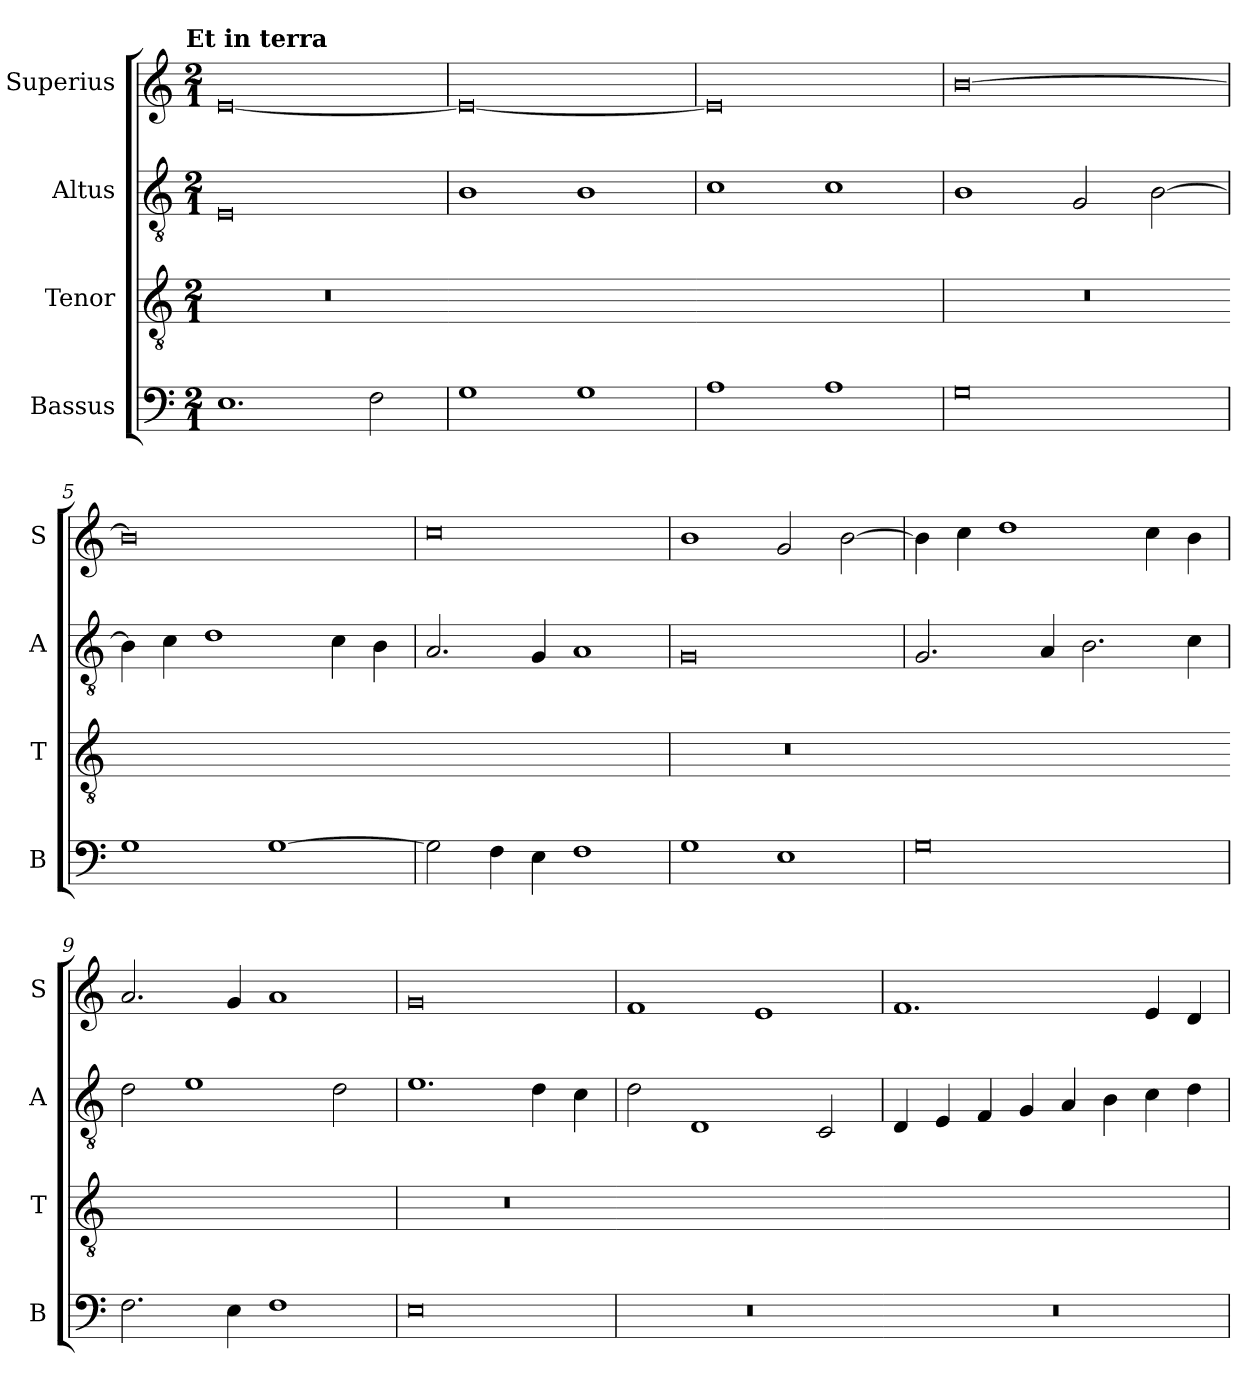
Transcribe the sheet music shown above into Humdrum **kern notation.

**kern	**kern	**kern	**kern
*part4	*part3	*part2	*part1
*staff4	*staff3	*staff2	*staff1
*I"Bassus	*I"Tenor	*I"Altus	*I"Superius
*I'B	*I'T	*I'A	*I'S
*clefF4	*clefGv2	*clefGv2	*clefG2
*k[]	*k[]	*k[]	*k[]
!!LO:TX:omd:t=Et in terra
*M2/1	*M2/1	*M2/1	*M2/1
=1	=1	=1	=1
!	!LO:N:vis=1	!	!
1.E	0r	0E	[0e
2F	.	.	.
=2	=2-	=2	=2
!	!LO:N:vis=1	!	!
1G	0ryy	1B	0e_
1G	.	1B	.
=3	=3-	=3	=3
!	!LO:N:vis=1	!	!
1A	0ryy	1c	0e]
1A	.	1c	.
=4	=4	=4	=4
!	!LO:N:vis=1	!	!
0G	0r	1B	[0b
.	.	2G	.
.	.	[2B	.
=5	=5-	=5	=5
!	!LO:N:vis=1	!	!
1G	0ryy	4B]	0b]
.	.	4c	.
.	.	1d	.
[1G	.	.	.
.	.	4c	.
.	.	4B	.
=6	=6-	=6	=6
!	!LO:N:vis=1	!	!
2G]	0ryy	2.A	0cc
4F	.	.	.
4E	.	4G	.
1F	.	1A	.
=7	=7	=7	=7
!	!LO:N:vis=1	!	!
1G	0r	0G	1b
1E	.	.	2g
.	.	.	[2b
=8	=8-	=8	=8
!	!LO:N:vis=1	!	!
0G	0ryy	2.G	4b]
.	.	.	4cc
.	.	.	1dd
.	.	4A	.
.	.	2.B	.
.	.	.	4cc
.	.	4c	4b
=9	=9-	=9	=9
!	!LO:N:vis=1	!	!
2.F	0ryy	2d	2.a
.	.	1e	.
4E	.	.	4g
1F	.	.	1a
.	.	2d	.
=10	=10	=10	=10
!	!LO:N:vis=1	!	!
0E	0r	1.e	0g
.	.	4d	.
.	.	4c	.
=11	=11-	=11	=11
!	!LO:N:vis=1	!	!
0r	0ryy	2d	1f
.	.	1D	.
.	.	.	1e
.	.	2C	.
=12	=12-	=12	=12
!	!LO:N:vis=1	!	!
0r	0ryy	4D	1.f
.	.	4E	.
.	.	4F	.
.	.	4G	.
.	.	4A	.
.	.	4B	.
.	.	4c	4e
.	.	4d	4d
=	=	=	=
*-	*-	*-	*-
